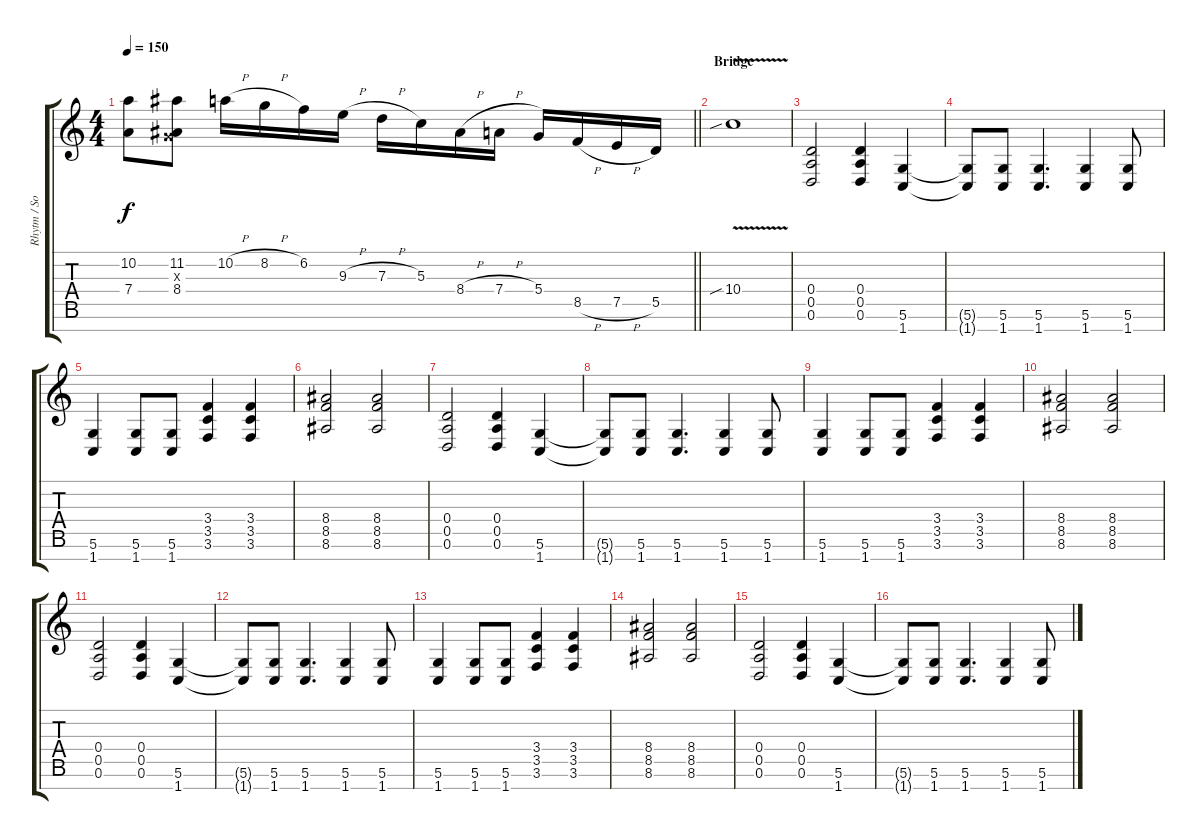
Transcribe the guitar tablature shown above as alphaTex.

\track ("Rhytm / Solo - 7 Strings" "Rhytm / So") {instrument distortionguitar}
\staff {score tabs}
\tuning (E4 B3 G3 D3 A2 D2 B1) {hide}
\ts (4 4)
\tempo 150
\clef g2
\barLineRight lightlight
\ks c
(10.2{t} 7.4{t}).8{dy f} (11.2 0.3{x} 8.4).8 10.2{h}.16 8.2{h}.16 6.2.16 9.3{h}.16 7.3{h}.16 5.3.16 8.4{h}.16 7.4{h}.16 5.4.16 8.5{h}.16 7.5{h}.16 5.5.16 |
\section ("" "Bridge")
10.4{v sib}.1 |
(0.4 0.5 0.6).2{volume 6} (0.4 0.5 0.6).4 (5.6 1.7).4 |
(5.6{t} 1.7{t}).8 (5.6 1.7).8 (5.6 1.7).4{d} (5.6 1.7).4 (5.6 1.7).8 |
(5.6 1.7).4 (5.6 1.7).8 (5.6 1.7).8 (3.4 3.5 3.6).4 (3.4 3.5 3.6).4 |
(8.4 8.5 8.6).2 (8.4 8.5 8.6).2 |
(0.4 0.5 0.6).2 (0.4 0.5 0.6).4 (5.6 1.7).4 |
(5.6{t} 1.7{t}).8 (5.6 1.7).8 (5.6 1.7).4{d} (5.6 1.7).4 (5.6 1.7).8 |
(5.6 1.7).4 (5.6 1.7).8 (5.6 1.7).8 (3.4 3.5 3.6).4 (3.4 3.5 3.6).4 |
(8.4 8.5 8.6).2 (8.4 8.5 8.6).2 |
(0.4 0.5 0.6).2 (0.4 0.5 0.6).4 (5.6 1.7).4 |
(5.6{t} 1.7{t}).8 (5.6 1.7).8 (5.6 1.7).4{d} (5.6 1.7).4 (5.6 1.7).8 |
(5.6 1.7).4 (5.6 1.7).8 (5.6 1.7).8 (3.4 3.5 3.6).4 (3.4 3.5 3.6).4 |
(8.4 8.5 8.6).2 (8.4 8.5 8.6).2 |
(0.4 0.5 0.6).2 (0.4 0.5 0.6).4 (5.6 1.7).4 |
(5.6{t} 1.7{t}).8 (5.6 1.7).8 (5.6 1.7).4{d} (5.6 1.7).4 (5.6 1.7).8
